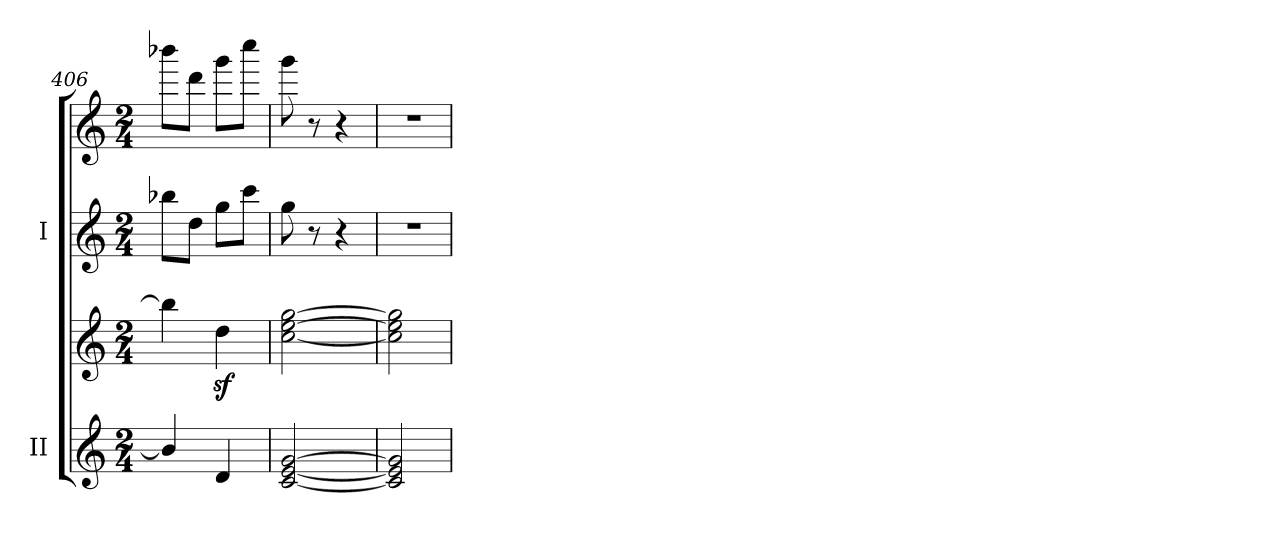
**kern	**kern	**kern	**kern
*part2	*part2	*part1	*part1
*staff4	*staff3	*staff2	*staff1
*I"II	*	*I"I	*
*I'II	*	*I'I	*
*clefG2	*clefG2	*clefG2	*clefG2
*k[]	*k[]	*k[]	*k[]
*a:	*a:	*a:	*a:
*M2/4	*M2/4	*M2/4	*M2/4
=406	=406	=406	=406
4b-/]	4bb-\]	8bb-X\L	8bbb-X\L
.	.	8dd\J	8ddd\J
4d/	4ddz<\	8gg\L	8ggg\L
.	.	8ccc\J	8cccc\J
=407	=407	=407	=407
[2c/ [2e/ [2g/	[2cc\ [2ee\ [2gg\	8gg\	8ggg\
.	.	8r	8r
.	.	4r	4r
=408	=408	=408	=408
2c/] 2e/] 2g/]	2cc\] 2ee\] 2gg\]	2r	2r
=	=	=	=
*-	*-	*-	*-
